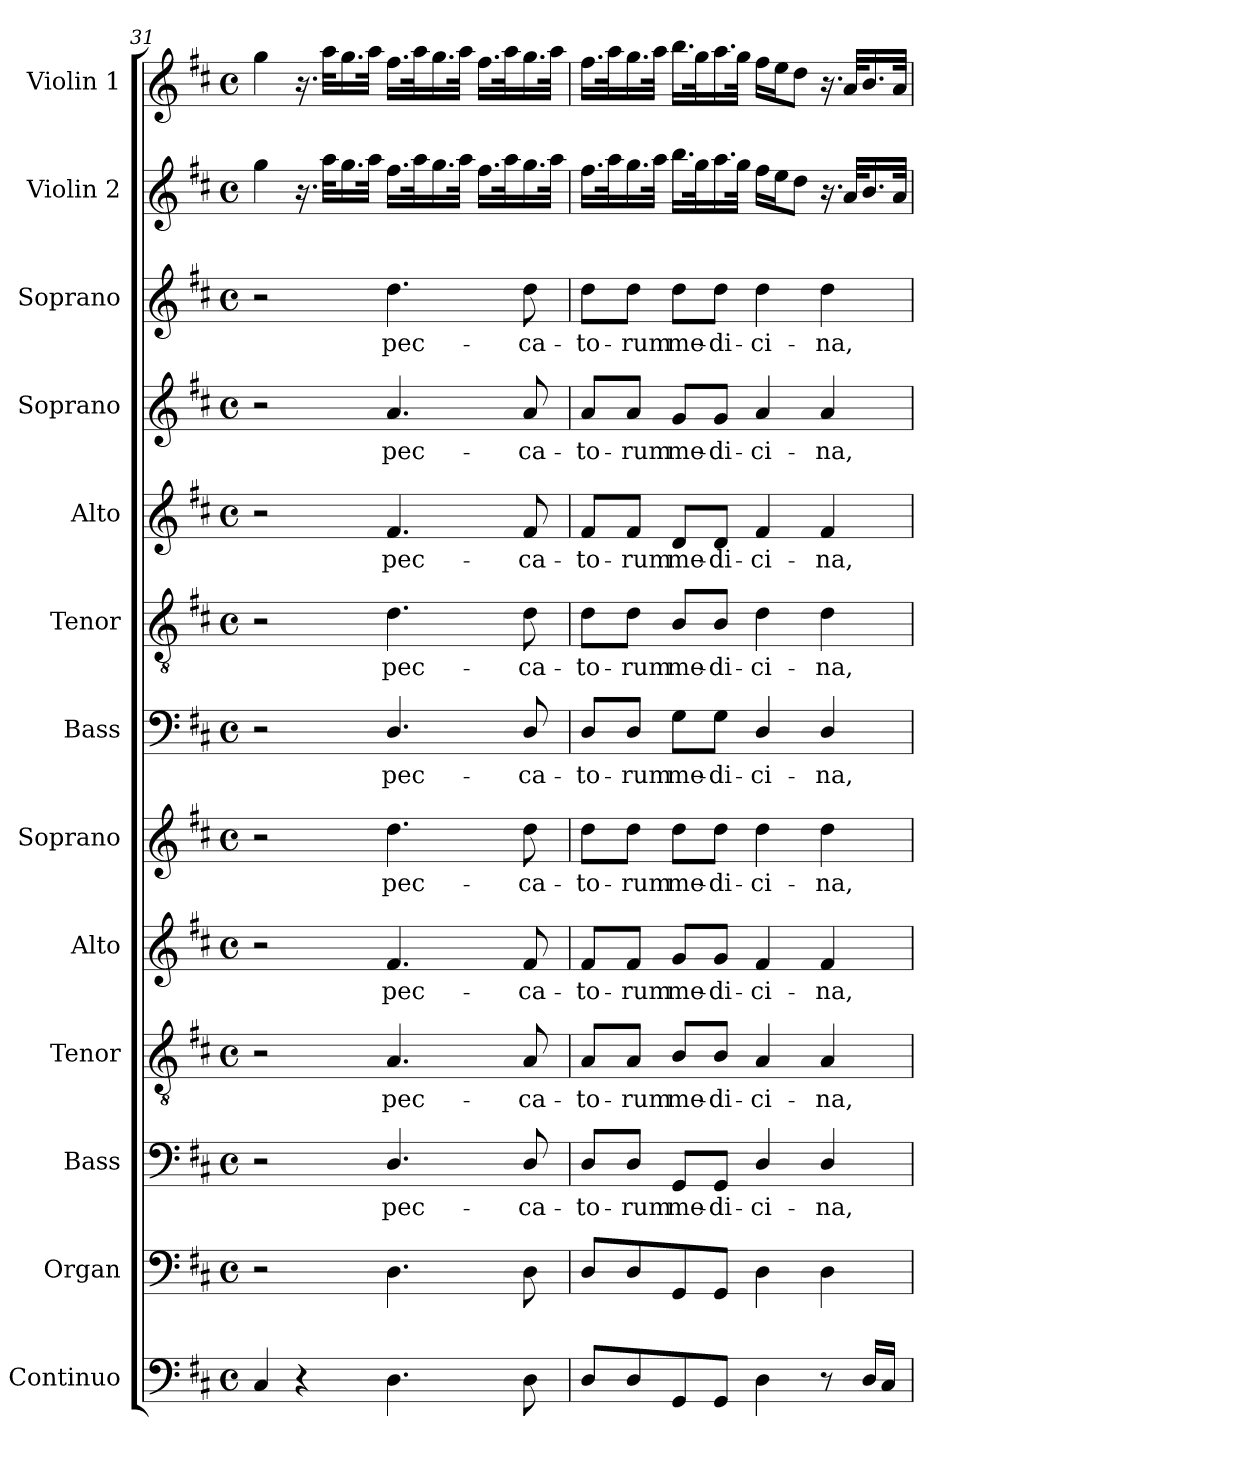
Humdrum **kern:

**kern	**kern	**kern	**text	**kern	**text	**kern	**text	**kern	**text	**kern	**text	**kern	**text	**kern	**text	**kern	**text	**kern	**text	**kern	**kern
*part13	*part12	*part11	*part11	*part10	*part10	*part9	*part9	*part8	*part8	*part7	*part7	*part6	*part6	*part5	*part5	*part4	*part4	*part3	*part3	*part2	*part1
*staff13	*staff12	*staff11	*staff11	*staff10	*staff10	*staff9	*staff9	*staff8	*staff8	*staff7	*staff7	*staff6	*staff6	*staff5	*staff5	*staff4	*staff4	*staff3	*staff3	*staff2	*staff1
*I"Continuo	*I"Organ	*I"Bass	*	*I"Tenor	*	*I"Alto	*	*I"Soprano	*	*I"Bass	*	*I"Tenor	*	*I"Alto	*	*I"Soprano	*	*I"Soprano	*	*I"Violin 2	*I"Violin 1
*I'Cont.	*I'Org.	*I'B.	*	*I'T.	*	*I'A.	*	*I'S.	*	*I'B.	*	*I'T.	*	*I'A.	*	*I'S.	*	*I'S.	*	*I'Vln. 2	*I'Vln. 1
*clefF4	*clefF4	*clefF4	*	*clefGv2	*	*clefG2	*	*clefG2	*	*clefF4	*	*clefGv2	*	*clefG2	*	*clefG2	*	*clefG2	*	*clefG2	*clefG2
*	*	*	*	*ITrd7c12	*	*	*	*	*	*	*	*ITrd7c12	*	*	*	*	*	*	*	*	*
*k[f#c#]	*k[f#c#]	*k[f#c#]	*	*k[f#c#]	*	*k[f#c#]	*	*k[f#c#]	*	*k[f#c#]	*	*k[f#c#]	*	*k[f#c#]	*	*k[f#c#]	*	*k[f#c#]	*	*k[f#c#]	*k[f#c#]
*D:	*D:	*D:	*	*D:	*	*D:	*	*D:	*	*D:	*	*D:	*	*D:	*	*D:	*	*D:	*	*D:	*D:
*M4/4	*M4/4	*M4/4	*	*M4/4	*	*M4/4	*	*M4/4	*	*M4/4	*	*M4/4	*	*M4/4	*	*M4/4	*	*M4/4	*	*M4/4	*M4/4
*met(c)	*met(c)	*met(c)	*	*met(c)	*	*met(c)	*	*met(c)	*	*met(c)	*	*met(c)	*	*met(c)	*	*met(c)	*	*met(c)	*	*met(c)	*met(c)
=31	=31	=31	=31	=31	=31	=31	=31	=31	=31	=31	=31	=31	=31	=31	=31	=31	=31	=31	=31	=31	=31
4C#i/	2r	2r	.	2r	.	2r	.	2r	.	2r	.	2r	.	2r	.	2r	.	2r	.	4ggi\	4ggi\
4r	.	.	.	.	.	.	.	.	.	.	.	.	.	.	.	.	.	.	.	16.r	16.r
.	.	.	.	.	.	.	.	.	.	.	.	.	.	.	.	.	.	.	.	32aai\KLL	32aai\KLL
.	.	.	.	.	.	.	.	.	.	.	.	.	.	.	.	.	.	.	.	16.ggi\	16.ggi\
.	.	.	.	.	.	.	.	.	.	.	.	.	.	.	.	.	.	.	.	32aai\JJk	32aai\JJk
!	!	!	!LO:LY:b:color=#000000	!	!	!	!	!	!	!	!	!	!	!	!	!	!	!	!	!	!
!	!	!	!	!	!LO:LY:b:color=#000000	!	!	!	!	!	!	!	!	!	!	!	!	!	!	!	!
!	!	!	!	!	!	!	!LO:LY:b:color=#000000	!	!	!	!	!	!	!	!	!	!	!	!	!	!
!	!	!	!	!	!	!	!	!	!LO:LY:b:color=#000000	!	!	!	!	!	!	!	!	!	!	!	!
!	!	!	!	!	!	!	!	!	!	!	!LO:LY:b:color=#000000	!	!	!	!	!	!	!	!	!	!
!	!	!	!	!	!	!	!	!	!	!	!	!	!LO:LY:b:color=#000000	!	!	!	!	!	!	!	!
!	!	!	!	!	!	!	!	!	!	!	!	!	!	!	!LO:LY:b:color=#000000	!	!	!	!	!	!
!	!	!	!	!	!	!	!	!	!	!	!	!	!	!	!	!	!LO:LY:b:color=#000000	!	!	!	!
!	!	!	!	!	!	!	!	!	!	!	!	!	!	!	!	!	!	!	!LO:LY:b:color=#000000	!	!
4.Di\	4.Di\	4.Di/	pec-	4.AAi/	pec-	4.f#i/	pec-	4.ddi\	pec-	4.Di/	pec-	4.Di\	pec-	4.f#i/	pec-	4.ai/	pec-	4.ddi\	pec-	16.ff#i\LL	16.ff#i\LL
.	.	.	.	.	.	.	.	.	.	.	.	.	.	.	.	.	.	.	.	32aai\k	32aai\k
.	.	.	.	.	.	.	.	.	.	.	.	.	.	.	.	.	.	.	.	16.ggi\	16.ggi\
.	.	.	.	.	.	.	.	.	.	.	.	.	.	.	.	.	.	.	.	32aai\JJk	32aai\JJk
.	.	.	.	.	.	.	.	.	.	.	.	.	.	.	.	.	.	.	.	16.ff#i\LL	16.ff#i\LL
.	.	.	.	.	.	.	.	.	.	.	.	.	.	.	.	.	.	.	.	32aai\k	32aai\k
!	!	!	!LO:LY:b:color=#000000	!	!	!	!	!	!	!	!	!	!	!	!	!	!	!	!	!	!
!	!	!	!	!	!LO:LY:b:color=#000000	!	!	!	!	!	!	!	!	!	!	!	!	!	!	!	!
!	!	!	!	!	!	!	!LO:LY:b:color=#000000	!	!	!	!	!	!	!	!	!	!	!	!	!	!
!	!	!	!	!	!	!	!	!	!LO:LY:b:color=#000000	!	!	!	!	!	!	!	!	!	!	!	!
!	!	!	!	!	!	!	!	!	!	!	!LO:LY:b:color=#000000	!	!	!	!	!	!	!	!	!	!
!	!	!	!	!	!	!	!	!	!	!	!	!	!LO:LY:b:color=#000000	!	!	!	!	!	!	!	!
!	!	!	!	!	!	!	!	!	!	!	!	!	!	!	!LO:LY:b:color=#000000	!	!	!	!	!	!
!	!	!	!	!	!	!	!	!	!	!	!	!	!	!	!	!	!LO:LY:b:color=#000000	!	!	!	!
!	!	!	!	!	!	!	!	!	!	!	!	!	!	!	!	!	!	!	!LO:LY:b:color=#000000	!	!
8Di\	8Di\	8Di/	-ca-	8AAi/	-ca-	8f#i/	-ca-	8ddi\	-ca-	8Di/	-ca-	8Di\	-ca-	8f#i/	-ca-	8ai/	-ca-	8ddi\	-ca-	16.ggi\	16.ggi\
.	.	.	.	.	.	.	.	.	.	.	.	.	.	.	.	.	.	.	.	32aai\JJk	32aai\JJk
=32	=32	=32	=32	=32	=32	=32	=32	=32	=32	=32	=32	=32	=32	=32	=32	=32	=32	=32	=32	=32	=32
!	!	!	!LO:LY:b:color=#000000	!	!	!	!	!	!	!	!	!	!	!	!	!	!	!	!	!	!
!	!	!	!	!	!LO:LY:b:color=#000000	!	!	!	!	!	!	!	!	!	!	!	!	!	!	!	!
!	!	!	!	!	!	!	!LO:LY:b:color=#000000	!	!	!	!	!	!	!	!	!	!	!	!	!	!
!	!	!	!	!	!	!	!	!	!LO:LY:b:color=#000000	!	!	!	!	!	!	!	!	!	!	!	!
!	!	!	!	!	!	!	!	!	!	!	!LO:LY:b:color=#000000	!	!	!	!	!	!	!	!	!	!
!	!	!	!	!	!	!	!	!	!	!	!	!	!LO:LY:b:color=#000000	!	!	!	!	!	!	!	!
!	!	!	!	!	!	!	!	!	!	!	!	!	!	!	!LO:LY:b:color=#000000	!	!	!	!	!	!
!	!	!	!	!	!	!	!	!	!	!	!	!	!	!	!	!	!LO:LY:b:color=#000000	!	!	!	!
!	!	!	!	!	!	!	!	!	!	!	!	!	!	!	!	!	!	!	!LO:LY:b:color=#000000	!	!
8Di/L	8Di/L	8Di/L	-to-	8AAi/L	-to-	8f#i/L	-to-	8ddi\L	-to-	8Di/L	-to-	8Di\L	-to-	8f#i/L	-to-	8ai/L	-to-	8ddi\L	-to-	16.ff#i\LL	16.ff#i\LL
.	.	.	.	.	.	.	.	.	.	.	.	.	.	.	.	.	.	.	.	32aai\k	32aai\k
!	!	!	!LO:LY:b:color=#000000	!	!	!	!	!	!	!	!	!	!	!	!	!	!	!	!	!	!
!	!	!	!	!	!LO:LY:b:color=#000000	!	!	!	!	!	!	!	!	!	!	!	!	!	!	!	!
!	!	!	!	!	!	!	!LO:LY:b:color=#000000	!	!	!	!	!	!	!	!	!	!	!	!	!	!
!	!	!	!	!	!	!	!	!	!LO:LY:b:color=#000000	!	!	!	!	!	!	!	!	!	!	!	!
!	!	!	!	!	!	!	!	!	!	!	!LO:LY:b:color=#000000	!	!	!	!	!	!	!	!	!	!
!	!	!	!	!	!	!	!	!	!	!	!	!	!LO:LY:b:color=#000000	!	!	!	!	!	!	!	!
!	!	!	!	!	!	!	!	!	!	!	!	!	!	!	!LO:LY:b:color=#000000	!	!	!	!	!	!
!	!	!	!	!	!	!	!	!	!	!	!	!	!	!	!	!	!LO:LY:b:color=#000000	!	!	!	!
!	!	!	!	!	!	!	!	!	!	!	!	!	!	!	!	!	!	!	!LO:LY:b:color=#000000	!	!
8Di/	8Di/	8Di/J	-rum	8AAi/J	-rum	8f#i/J	-rum	8ddi\J	-rum	8Di/J	-rum	8Di\J	-rum	8f#i/J	-rum	8ai/J	-rum	8ddi\J	-rum	16.ggi\	16.ggi\
.	.	.	.	.	.	.	.	.	.	.	.	.	.	.	.	.	.	.	.	32aai\JJk	32aai\JJk
!	!	!	!LO:LY:b:color=#000000	!	!	!	!	!	!	!	!	!	!	!	!	!	!	!	!	!	!
!	!	!	!	!	!LO:LY:b:color=#000000	!	!	!	!	!	!	!	!	!	!	!	!	!	!	!	!
!	!	!	!	!	!	!	!LO:LY:b:color=#000000	!	!	!	!	!	!	!	!	!	!	!	!	!	!
!	!	!	!	!	!	!	!	!	!LO:LY:b:color=#000000	!	!	!	!	!	!	!	!	!	!	!	!
!	!	!	!	!	!	!	!	!	!	!	!LO:LY:b:color=#000000	!	!	!	!	!	!	!	!	!	!
!	!	!	!	!	!	!	!	!	!	!	!	!	!LO:LY:b:color=#000000	!	!	!	!	!	!	!	!
!	!	!	!	!	!	!	!	!	!	!	!	!	!	!	!LO:LY:b:color=#000000	!	!	!	!	!	!
!	!	!	!	!	!	!	!	!	!	!	!	!	!	!	!	!	!LO:LY:b:color=#000000	!	!	!	!
!	!	!	!	!	!	!	!	!	!	!	!	!	!	!	!	!	!	!	!LO:LY:b:color=#000000	!	!
8GGi/	8GGi/	8GGi/L	me-	8BBi/L	me-	8gi/L	me-	8ddi\L	me-	8Gi\L	me-	8BBi/L	me-	8di/L	me-	8gi/L	me-	8ddi\L	me-	16.bbi\LL	16.bbi\LL
.	.	.	.	.	.	.	.	.	.	.	.	.	.	.	.	.	.	.	.	32ggi\k	32ggi\k
!	!	!	!LO:LY:b:color=#000000	!	!	!	!	!	!	!	!	!	!	!	!	!	!	!	!	!	!
!	!	!	!	!	!LO:LY:b:color=#000000	!	!	!	!	!	!	!	!	!	!	!	!	!	!	!	!
!	!	!	!	!	!	!	!LO:LY:b:color=#000000	!	!	!	!	!	!	!	!	!	!	!	!	!	!
!	!	!	!	!	!	!	!	!	!LO:LY:b:color=#000000	!	!	!	!	!	!	!	!	!	!	!	!
!	!	!	!	!	!	!	!	!	!	!	!LO:LY:b:color=#000000	!	!	!	!	!	!	!	!	!	!
!	!	!	!	!	!	!	!	!	!	!	!	!	!LO:LY:b:color=#000000	!	!	!	!	!	!	!	!
!	!	!	!	!	!	!	!	!	!	!	!	!	!	!	!LO:LY:b:color=#000000	!	!	!	!	!	!
!	!	!	!	!	!	!	!	!	!	!	!	!	!	!	!	!	!LO:LY:b:color=#000000	!	!	!	!
!	!	!	!	!	!	!	!	!	!	!	!	!	!	!	!	!	!	!	!LO:LY:b:color=#000000	!	!
8GGi/J	8GGi/J	8GGi/J	-di-	8BBi/J	-di-	8gi/J	-di-	8ddi\J	-di-	8Gi\J	-di-	8BBi/J	-di-	8di/J	-di-	8gi/J	-di-	8ddi\J	-di-	16.aai\	16.aai\
.	.	.	.	.	.	.	.	.	.	.	.	.	.	.	.	.	.	.	.	32ggi\JJk	32ggi\JJk
!	!	!	!LO:LY:b:color=#000000	!	!	!	!	!	!	!	!	!	!	!	!	!	!	!	!	!	!
!	!	!	!	!	!LO:LY:b:color=#000000	!	!	!	!	!	!	!	!	!	!	!	!	!	!	!	!
!	!	!	!	!	!	!	!LO:LY:b:color=#000000	!	!	!	!	!	!	!	!	!	!	!	!	!	!
!	!	!	!	!	!	!	!	!	!LO:LY:b:color=#000000	!	!	!	!	!	!	!	!	!	!	!	!
!	!	!	!	!	!	!	!	!	!	!	!LO:LY:b:color=#000000	!	!	!	!	!	!	!	!	!	!
!	!	!	!	!	!	!	!	!	!	!	!	!	!LO:LY:b:color=#000000	!	!	!	!	!	!	!	!
!	!	!	!	!	!	!	!	!	!	!	!	!	!	!	!LO:LY:b:color=#000000	!	!	!	!	!	!
!	!	!	!	!	!	!	!	!	!	!	!	!	!	!	!	!	!LO:LY:b:color=#000000	!	!	!	!
!	!	!	!	!	!	!	!	!	!	!	!	!	!	!	!	!	!	!	!LO:LY:b:color=#000000	!	!
4Di\	4Di\	4Di/	-ci-	4AAi/	-ci-	4f#i/	-ci-	4ddi\	-ci-	4Di/	-ci-	4Di\	-ci-	4f#i/	-ci-	4ai/	-ci-	4ddi\	-ci-	16ff#i\LL	16ff#i\LL
.	.	.	.	.	.	.	.	.	.	.	.	.	.	.	.	.	.	.	.	16eei\J	16eei\J
.	.	.	.	.	.	.	.	.	.	.	.	.	.	.	.	.	.	.	.	8ddi\J	8ddi\J
!	!	!	!LO:LY:b:color=#000000	!	!	!	!	!	!	!	!	!	!	!	!	!	!	!	!	!	!
!	!	!	!	!	!LO:LY:b:color=#000000	!	!	!	!	!	!	!	!	!	!	!	!	!	!	!	!
!	!	!	!	!	!	!	!LO:LY:b:color=#000000	!	!	!	!	!	!	!	!	!	!	!	!	!	!
!	!	!	!	!	!	!	!	!	!LO:LY:b:color=#000000	!	!	!	!	!	!	!	!	!	!	!	!
!	!	!	!	!	!	!	!	!	!	!	!LO:LY:b:color=#000000	!	!	!	!	!	!	!	!	!	!
!	!	!	!	!	!	!	!	!	!	!	!	!	!LO:LY:b:color=#000000	!	!	!	!	!	!	!	!
!	!	!	!	!	!	!	!	!	!	!	!	!	!	!	!LO:LY:b:color=#000000	!	!	!	!	!	!
!	!	!	!	!	!	!	!	!	!	!	!	!	!	!	!	!	!LO:LY:b:color=#000000	!	!	!	!
!	!	!	!	!	!	!	!	!	!	!	!	!	!	!	!	!	!	!	!LO:LY:b:color=#000000	!	!
8r	4Di\	4Di/	-na,	4AAi/	-na,	4f#i/	-na,	4ddi\	-na,	4Di/	-na,	4Di\	-na,	4f#i/	-na,	4ai/	-na,	4ddi\	-na,	16.r	16.r
.	.	.	.	.	.	.	.	.	.	.	.	.	.	.	.	.	.	.	.	32ai/KLL	32ai/KLL
16Di/LL	.	.	.	.	.	.	.	.	.	.	.	.	.	.	.	.	.	.	.	16.bi/	16.bi/
16C#i/JJ	.	.	.	.	.	.	.	.	.	.	.	.	.	.	.	.	.	.	.	.	.
.	.	.	.	.	.	.	.	.	.	.	.	.	.	.	.	.	.	.	.	32ai/JJk	32ai/JJk
=	=	=	=	=	=	=	=	=	=	=	=	=	=	=	=	=	=	=	=	=	=
*-	*-	*-	*-	*-	*-	*-	*-	*-	*-	*-	*-	*-	*-	*-	*-	*-	*-	*-	*-	*-	*-
